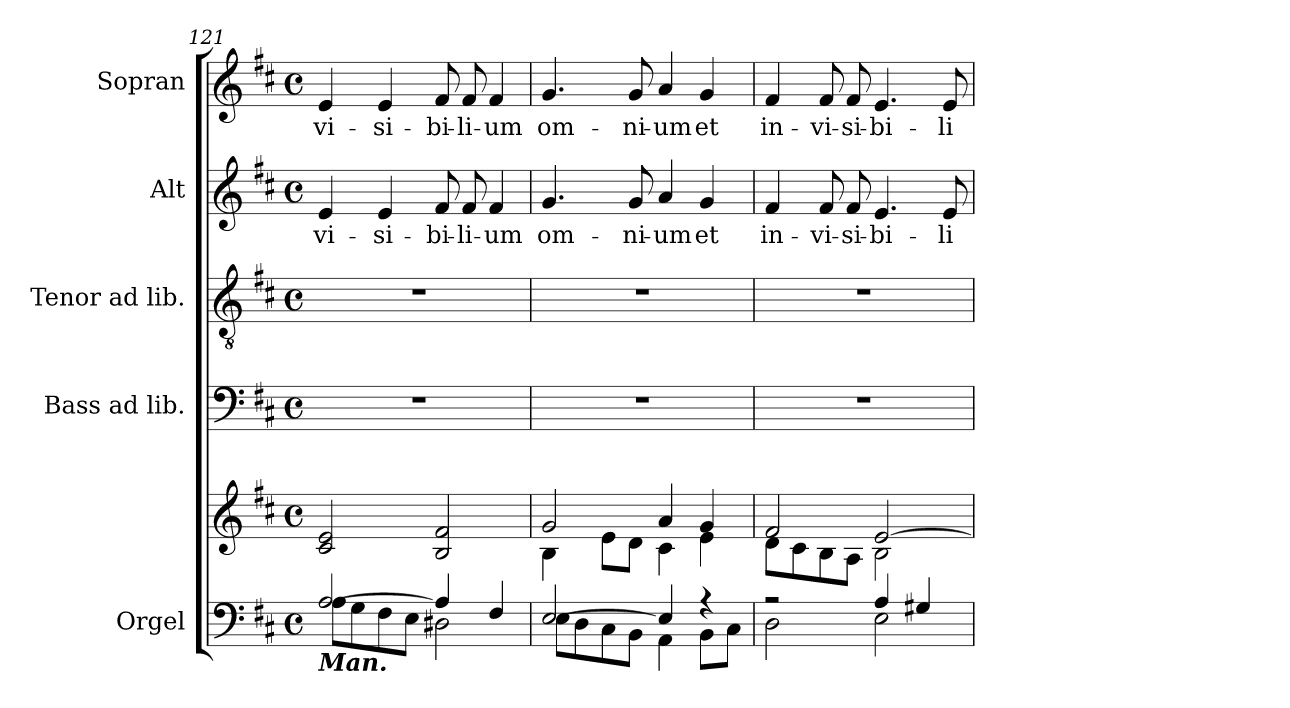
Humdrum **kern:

**kern	**kern	**kern	**kern	**kern	**text	**kern	**text
*part5	*part5	*part4	*part3	*part2	*part2	*part1	*part1
*staff6	*staff5	*staff4	*staff3	*staff2	*staff2	*staff1	*staff1
*I"Orgel	*	*I"Bass ad lib.	*I"Tenor ad lib.	*I"Alt	*	*I"Sopran	*
*I'Org.	*	*I'B.	*I'T.	*I'A.	*	*I'S.	*
*clefF4	*clefG2	*clefF4	*clefGv2	*clefG2	*	*clefG2	*
*k[f#c#]	*k[f#c#]	*k[f#c#]	*k[f#c#]	*k[f#c#]	*	*k[f#c#]	*
*D:	*D:	*D:	*D:	*D:	*	*D:	*
*M4/4	*M4/4	*M4/4	*M4/4	*M4/4	*	*M4/4	*
*met(c)	*met(c)	*met(c)	*met(c)	*met(c)	*	*met(c)	*
=121	=121	=121	=121	=121	=121	=121	=121
*^	*	*	*	*	*	*	*
!LO:TX:b:Bi:t=Man.	!	!	!	!	!	!	!	!
!	!	!	!	!	!	!LO:LY:b	!	!LO:LY:b
[>2A/	8A\L	2c#/ 2e/	1r	1r	4e/	vi-	4e/	vi-
.	8G\	.	.	.	.	.	.	.
!	!	!	!	!	!	!LO:LY:b	!	!LO:LY:b
.	8F#\	.	.	.	4e/	-si-	4e/	-si-
.	8E\J	.	.	.	.	.	.	.
!	!	!	!	!	!	!LO:LY:b	!	!LO:LY:b
4A/]	2D#X\	2B/ 2f#/	.	.	8f#/	-bi-	8f#/	-bi-
!	!	!	!	!	!	!LO:LY:b	!	!LO:LY:b
.	.	.	.	.	8f#/	-li-	8f#/	-li-
!	!	!	!	!	!	!LO:LY:b	!	!LO:LY:b
4F#/	.	.	.	.	4f#/	-um	4f#/	-um
!!LO:PB:g=z
=122	=122	=122	=122	=122	=122	=122	=122	=122
*	*	*^	*	*	*	*	*	*
!	!	!	!	!	!	!	!LO:LY:b	!	!LO:LY:b
[>2E/	8E\L	2g/	4B\	1r	1r	4.g/	om-	4.g/	om-
.	8D\	.	.	.	.	.	.	.	.
.	8C#\	.	8e\L	.	.	.	.	.	.
!	!	!	!	!	!	!	!LO:LY:b	!	!LO:LY:b
.	8BB\J	.	8d\J	.	.	8g/	-ni-	8g/	-ni-
!	!	!	!	!	!	!	!LO:LY:b	!	!LO:LY:b
4E/]	4AA\	4a/	4c#\	.	.	4a/	-um	4a/	-um
!	!	!	!	!	!	!	!LO:LY:b	!	!LO:LY:b
4rG	8BB\L	4g/	4e\	.	.	4g/	et	4g/	et
.	8C#\J	.	.	.	.	.	.	.	.
=123	=123	=123	=123	=123	=123	=123	=123	=123	=123
!	!	!	!	!	!	!	!LO:LY:b	!	!LO:LY:b
2rA	2D\	2f#/	8d\L	1r	1r	4f#/	in-	4f#/	in-
.	.	.	8c#\	.	.	.	.	.	.
!	!	!	!	!	!	!	!LO:LY:b	!	!LO:LY:b
.	.	.	8B\	.	.	8f#/	-vi-	8f#/	-vi-
!	!	!	!	!	!	!	!LO:LY:b	!	!LO:LY:b
.	.	.	8A\J	.	.	8f#/	-si-	8f#/	-si-
!	!	!	!	!	!	!	!LO:LY:b	!	!LO:LY:b
4A/	2E\	[>2e/	2B\	.	.	4.e/	-bi-	4.e/	-bi-
4G#X/	.	.	.	.	.	.	.	.	.
!	!	!	!	!	!	!	!LO:LY:b	!	!LO:LY:b
.	.	.	.	.	.	8e/	-li-	8e/	-li-
*v	*v	*	*	*	*	*	*	*	*
*	*v	*v	*	*	*	*	*	*
=	=	=	=	=	=	=	=
*-	*-	*-	*-	*-	*-	*-	*-
